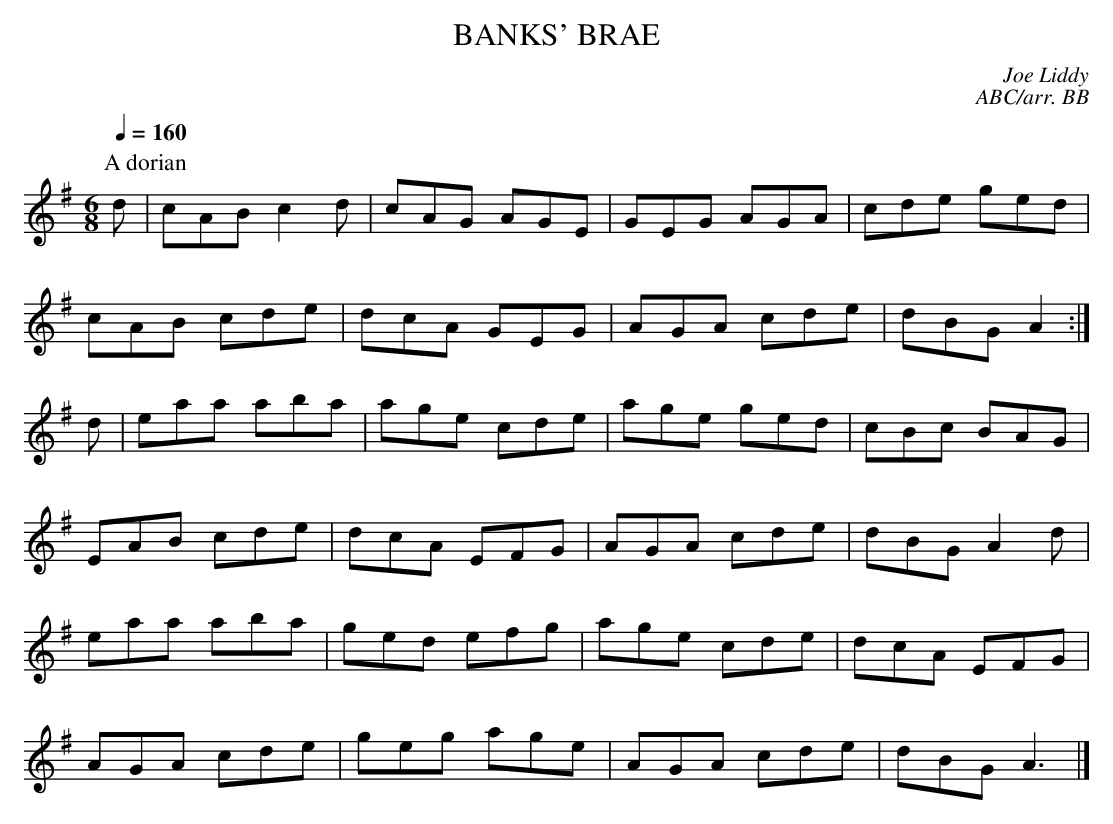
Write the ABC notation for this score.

X:1
T:BANKS' BRAE
C:Joe Liddy
C:ABC/arr. BB
Q:1/4=160
L:1/8
M:6/8
K:G
P:A dorian
d|cAB c2d|cAG AGE|GEG AGA|cde ged |
cAB cde|dcA GEG|AGA cde|dBG A2 :|
d|eaa aba|age cde|age ged|cBc BAG |
EAB cde|dcA EFG|AGA cde|dBG A2d |
eaa aba|ged efg|age cde|dcA EFG |
AGA cde|geg age|AGA cde|dBG A3|]
